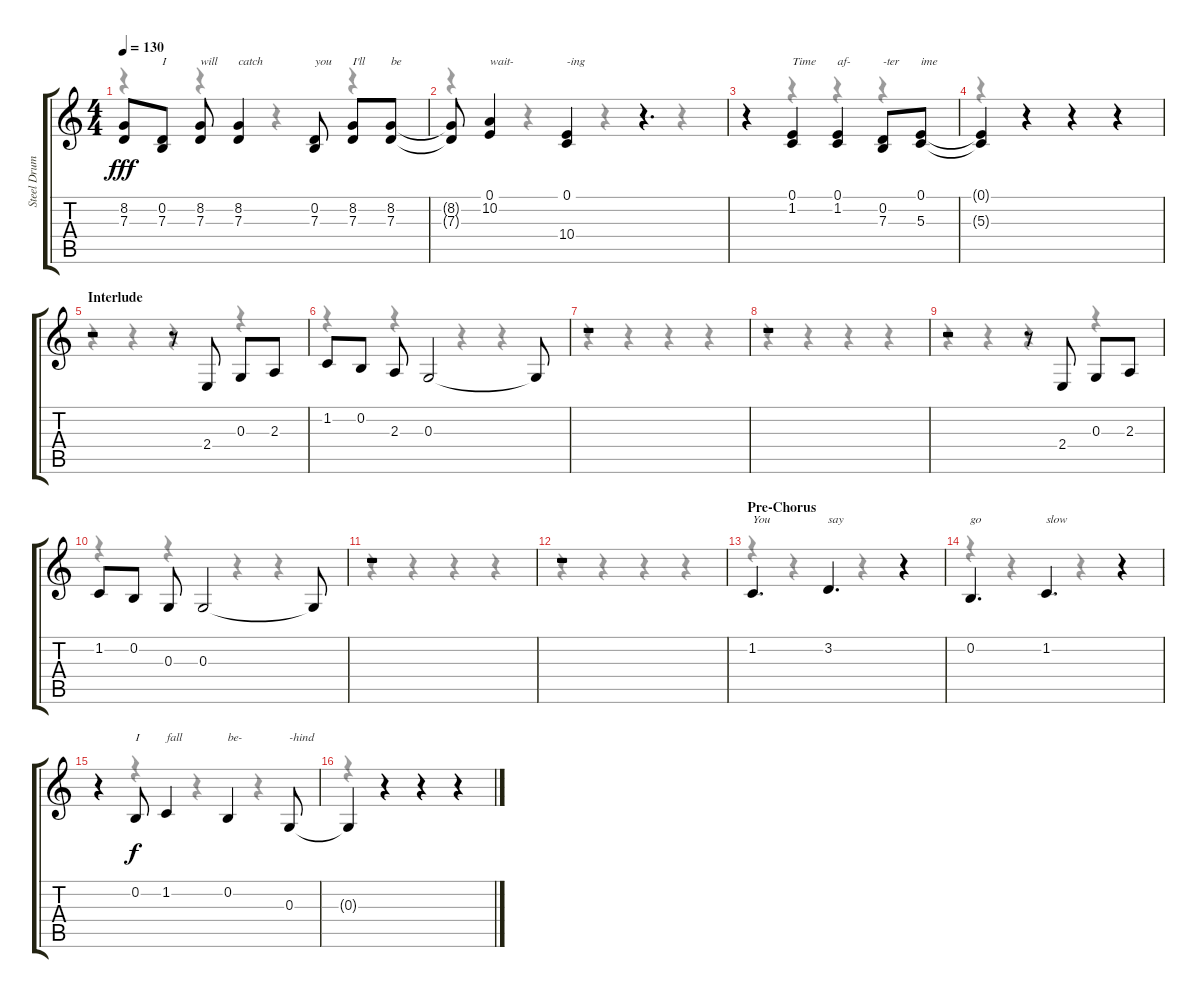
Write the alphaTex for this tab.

\track ("Steel Drums" "Steel Drum") {instrument steeldrums}
\staff {score tabs}
\tuning (E4 B3 G3 D3 A2 E2) {hide}
\voice
\ts (4 4)
\tempo 130
\clef g2
\ks c
(8.2{t} 7.3{t}).8{dy fff} (0.2 7.3).8{txt "I"} (8.2 7.3).8{txt "will"} (8.2 7.3).4{txt "catch"} (0.2 7.3).8{txt "you"} (8.2 7.3).8{txt "I'll"} (8.2 7.3).8{txt "be"} |
(8.2{t} 7.3{t}).8 (0.1 10.2).4{txt "wait-"} (0.1 10.4).4{txt "-ing"} r.4{d} |
r.4 (0.1 1.2).4{txt "Time"} (0.1 1.2).4{txt "af-"} (0.2 7.3).8{txt "-ter"} (0.1 5.3).8{txt "ime"} |
(0.1{t} 5.3{t}).4 r.4 r.4 r.4 |
\section ("" "Interlude")
r.2 r.8 2.4.8 0.3.8 2.3.8 |
1.2.8 0.2.8 2.3.8 0.3.2 0.3{t}.8 |
r.1 |
r.1 |
r.2 r.8 2.4.8 0.3.8 2.3.8 |
1.2.8 0.2.8 0.3.8 0.3.2 0.3{t}.8 |
r.1 |
r.1 |
\section ("" "Pre-Chorus")
1.2.4{d txt "You"} 3.2.4{d txt "say"} r.4 |
0.2.4{d txt "go"} 1.2.4{d txt "slow"} r.4 |
r.4 0.2.8{txt "I" dy f} 1.2.4{txt "fall"} 0.2.4{txt "be-"} 0.3.8{txt "-hind"} |
0.3{t}.4 r.4 r.4 r.4
\voice
\clef g2
\ottava regular
\simile none
\ks c
r.4{dy f} r.4 r.4 r.4 |
r.4 r.4 r.4 r.4 |
r.4 r.4 r.4 r.4 |
r.4 r.4 r.4 r.4 |
r.4 r.4 r.4 r.4 |
r.4 r.4 r.4 r.4 |
r.4 r.4 r.4 r.4 |
r.4 r.4 r.4 r.4 |
r.4 r.4 r.4 r.4 |
r.4 r.4 r.4 r.4 |
r.4 r.4 r.4 r.4 |
r.4 r.4 r.4 r.4 |
r.4 r.4 r.4 r.4 |
r.4 r.4 r.4 r.4 |
r.4 r.4 r.4 r.4 |
r.4 r.4 r.4 r.4
